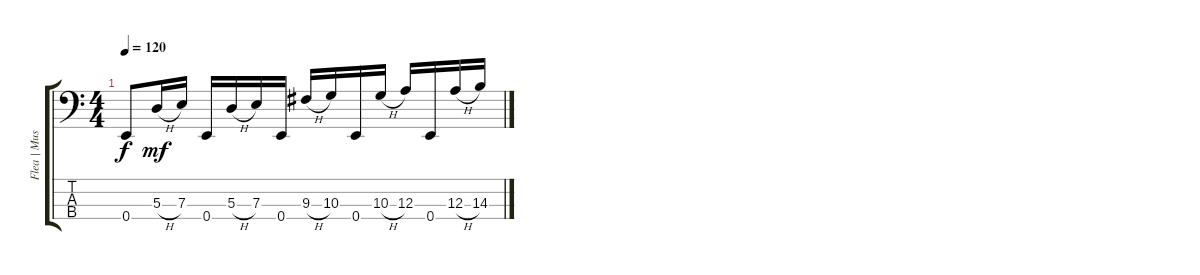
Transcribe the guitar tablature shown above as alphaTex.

\track ("Flea | Music Man Stingray | Bass" "Flea | Mus") {instrument electricbassfinger}
\staff {score tabs}
\tuning (G2 D2 A1 E1) {hide}
\ts (4 4)
\tempo 120
\clef f4
\ks c
0.4.8{dy f} 5.3{h}.16{dy mf} 7.3.16 0.4.16 5.3{h}.16 7.3.16 0.4.16 9.3{h}.16 10.3.16 0.4.16 10.3{h}.16 12.3.16 0.4.16 12.3{h}.16 14.3.16
